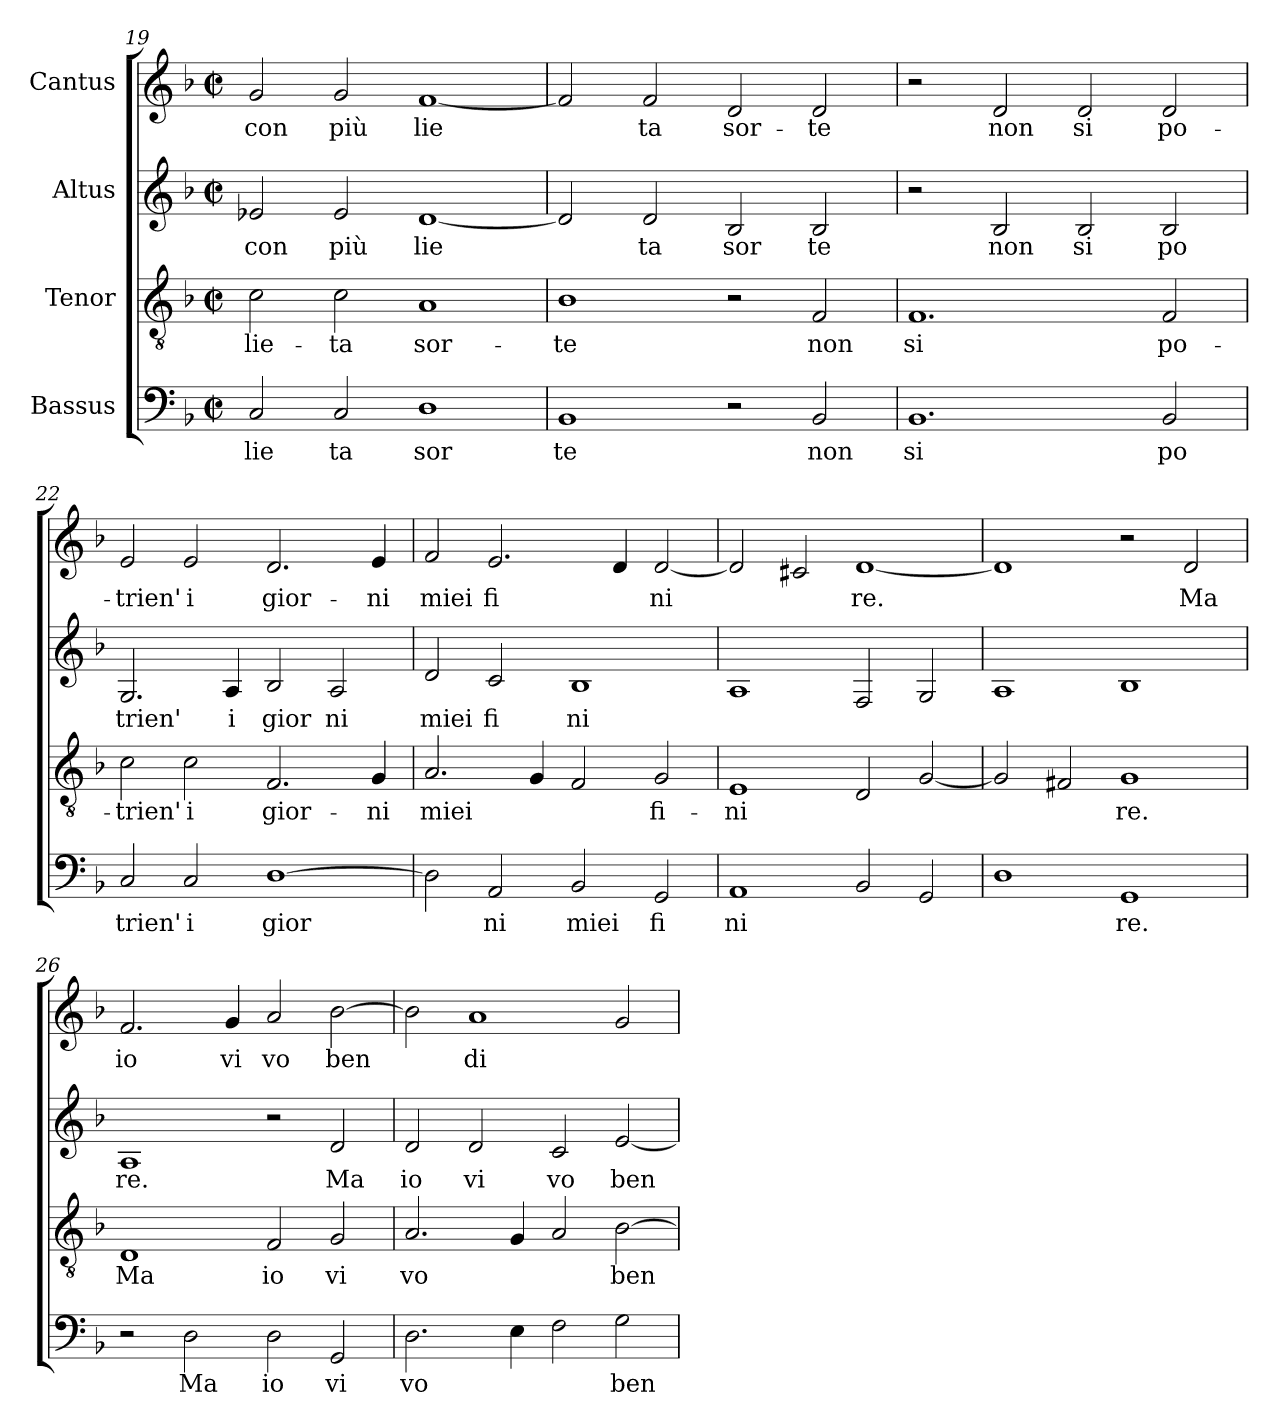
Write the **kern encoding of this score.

**kern	**text	**kern	**text	**kern	**text	**kern	**text
*part4	*part4	*part3	*part3	*part2	*part2	*part1	*part1
*staff4	*staff4	*staff3	*staff3	*staff2	*staff2	*staff1	*staff1
*I"Bassus	*	*I"Tenor	*	*I"Altus	*	*I"Cantus	*
!!LO:PB:g=z
*clefF4	*	*clefGv2	*	*clefG2	*	*clefG2	*
*k[b-]	*	*k[b-]	*	*k[b-]	*	*k[b-]	*
*F:	*	*F:	*	*F:	*	*F:	*
*M2/2	*	*M2/2	*	*M2/2	*	*M2/2	*
*met(c|)	*	*met(c|)	*	*met(c|)	*	*met(c|)	*
=19	=19	=19	=19	=19	=19	=19	=19
!	!LO:LY:b:cj	!	!LO:LY:b:cj	!	!LO:LY:b:cj	!	!LO:LY:b:cj
2C/	lie	2c\	lie-	2e-X/	con	2g/	con
!	!LO:LY:b:cj	!	!LO:LY:b:cj	!	!LO:LY:b:cj	!	!LO:LY:b:cj
2C/	ta	2c\	-ta	2e-/	più	2g/	più
!	!LO:LY:b:cj	!	!LO:LY:b:cj	!	!LO:LY:b:cj	!	!LO:LY:b:cj
1D	sor	1A	sor-	[<1d	lie	[<1f	lie-
=20	=20	=20	=20	=20	=20	=20	=20
!	!LO:LY:b:cj	!	!LO:LY:b:cj	!	!LO:LY:b:cj	!	!LO:LY:b:cj
1BB-	te	1B-	-te	2d/]	.	2f/]	--
!	!	!	!	!	!LO:LY:b:cj	!	!LO:LY:b:cj
.	.	.	.	2d/	ta	2f/	-ta
!	!	!	!	!	!LO:LY:b:cj	!	!LO:LY:b:cj
2r	.	2r	.	2B-/	sor	2d/	sor-
!	!LO:LY:b:cj	!	!LO:LY:b:cj	!	!LO:LY:b:cj	!	!LO:LY:b:cj
2BB-/	non	2F/	non	2B-/	te	2d/	-te
=21	=21	=21	=21	=21	=21	=21	=21
!	!LO:LY:b:cj	!	!LO:LY:b:cj	!	!	!	!
1.BB-	si	1.F	si	2r	.	2r	.
!	!	!	!	!	!LO:LY:b:cj	!	!LO:LY:b:cj
.	.	.	.	2B-/	non	2d/	non
!	!	!	!	!	!LO:LY:b:cj	!	!LO:LY:b:cj
.	.	.	.	2B-/	si	2d/	si
!	!LO:LY:b:cj	!	!LO:LY:b:cj	!	!LO:LY:b:cj	!	!LO:LY:b:cj
2BB-/	po	2F/	po-	2B-/	po	2d/	po-
=22	=22	=22	=22	=22	=22	=22	=22
!	!LO:LY:b:cj	!	!LO:LY:b:cj	!	!LO:LY:b:cj	!	!LO:LY:b:cj
2C/	trien'	2c\	-trien'	2.G/	trien'	2e/	-trien'
!	!LO:LY:b:cj	!	!LO:LY:b:cj	!	!	!	!LO:LY:b:cj
2C/	i	2c\	i	.	.	2e/	i
!	!	!	!	!	!LO:LY:b:cj	!	!
.	.	.	.	4A/	i	.	.
!	!LO:LY:b:cj	!	!LO:LY:b:cj	!	!LO:LY:b:cj	!	!LO:LY:b:cj
[>1D	gior	2.F/	gior-	2B-/	gior	2.d/	gior-
!	!	!	!	!	!LO:LY:b:cj	!	!
.	.	.	.	2A/	ni	.	.
!	!	!	!LO:LY:b:cj	!	!	!	!LO:LY:b:cj
.	.	4G/	-ni	.	.	4e/	-ni
=23	=23	=23	=23	=23	=23	=23	=23
!	!LO:LY:b:cj	!	!LO:LY:b:cj	!	!LO:LY:b:cj	!	!LO:LY:b:cj
2D\]	.	2.A/	miei	2d/	miei	2f/	miei
!	!LO:LY:b:cj	!	!	!	!LO:LY:b:cj	!	!LO:LY:b:cj
2AA/	ni	.	.	2c/	fi	2.e/	fi-
!	!	!	!LO:LY:b:cj	!	!	!	!
.	.	4G/	.	.	.	.	.
!	!LO:LY:b:cj	!	!LO:LY:b:cj	!	!LO:LY:b:cj	!	!
2BB-/	miei	2F/	.	1B-	ni	.	.
!	!	!	!	!	!	!	!LO:LY:b:cj
.	.	.	.	.	.	4d/	--
!	!LO:LY:b:cj	!	!LO:LY:b:cj	!	!	!	!LO:LY:b:cj
2GG/	fi	2G/	fi-	.	.	[<2d/	-ni-
=24	=24	=24	=24	=24	=24	=24	=24
!	!LO:LY:b:cj	!	!LO:LY:b:cj	!	!LO:LY:b:cj	!	!LO:LY:b:cj
1AA	ni	1E	-ni-	1A	.	2d/]	--
!	!	!	!	!	!	!	!LO:LY:b:cj
.	.	.	.	.	.	2c#/	--
!	!LO:LY:b:cj	!	!LO:LY:b:cj	!	!LO:LY:b:cj	!	!LO:LY:b:cj
2BB-/	.	2D/	--	2F/	.	[<1d	-re.
!	!LO:LY:b:cj	!	!LO:LY:b:cj	!	!LO:LY:b:cj	!	!
2GG/	.	[<2G/	--	2G/	.	.	.
!!LO:LB:g=z
=25	=25	=25	=25	=25	=25	=25	=25
!	!LO:LY:b:cj	!	!LO:LY:b:cj	!	!LO:LY:b:cj	!	!LO:LY:b:cj
1D	.	2G/]	--	1A	.	1d]	.
!	!	!	!LO:LY:b:cj	!	!	!	!
.	.	2F#/	--	.	.	.	.
!	!LO:LY:b:cj	!	!LO:LY:b:cj	!	!LO:LY:b:cj	!	!
1GG	re.	1G	-re.	1B-	.	2r	.
!	!	!	!	!	!	!	!LO:LY:b:cj
.	.	.	.	.	.	2d/	Ma
=26	=26	=26	=26	=26	=26	=26	=26
!	!	!	!LO:LY:b:cj	!	!LO:LY:b:cj	!	!LO:LY:b:cj
2r	.	1D	Ma	1A	re.	2.f/	io
!	!LO:LY:b:cj	!	!	!	!	!	!
2D\	Ma	.	.	.	.	.	.
!	!	!	!	!	!	!	!LO:LY:b:cj
.	.	.	.	.	.	4g/	vi
!	!LO:LY:b:cj	!	!LO:LY:b:cj	!	!	!	!LO:LY:b:cj
2D\	io	2F/	io	2r	.	2a/	vo
!	!LO:LY:b:cj	!	!LO:LY:b:cj	!	!LO:LY:b:cj	!	!LO:LY:b:cj
2GG/	vi	2G/	vi	2d/	Ma	[>2b-\	ben
=27	=27	=27	=27	=27	=27	=27	=27
!	!LO:LY:b:cj	!	!LO:LY:b:cj	!	!LO:LY:b:cj	!	!LO:LY:b:cj
2.D\	vo	2.A/	vo	2d/	io	2b-\]	.
!	!	!	!	!	!LO:LY:b:cj	!	!LO:LY:b:cj
.	.	.	.	2d/	vi	1a	di-
!	!LO:LY:b:cj	!	!LO:LY:b:cj	!	!	!	!
4E\	.	4G/	.	.	.	.	.
!	!LO:LY:b:cj	!	!LO:LY:b:cj	!	!LO:LY:b:cj	!	!
2F\	.	2A/	.	2c/	vo	.	.
!	!LO:LY:b:cj	!	!LO:LY:b:cj	!	!LO:LY:b:cj	!	!LO:LY:b:cj
2G\	ben	[>2B-\	ben	[<2e/	ben	2g/	--
=	=	=	=	=	=	=	=
*-	*-	*-	*-	*-	*-	*-	*-
